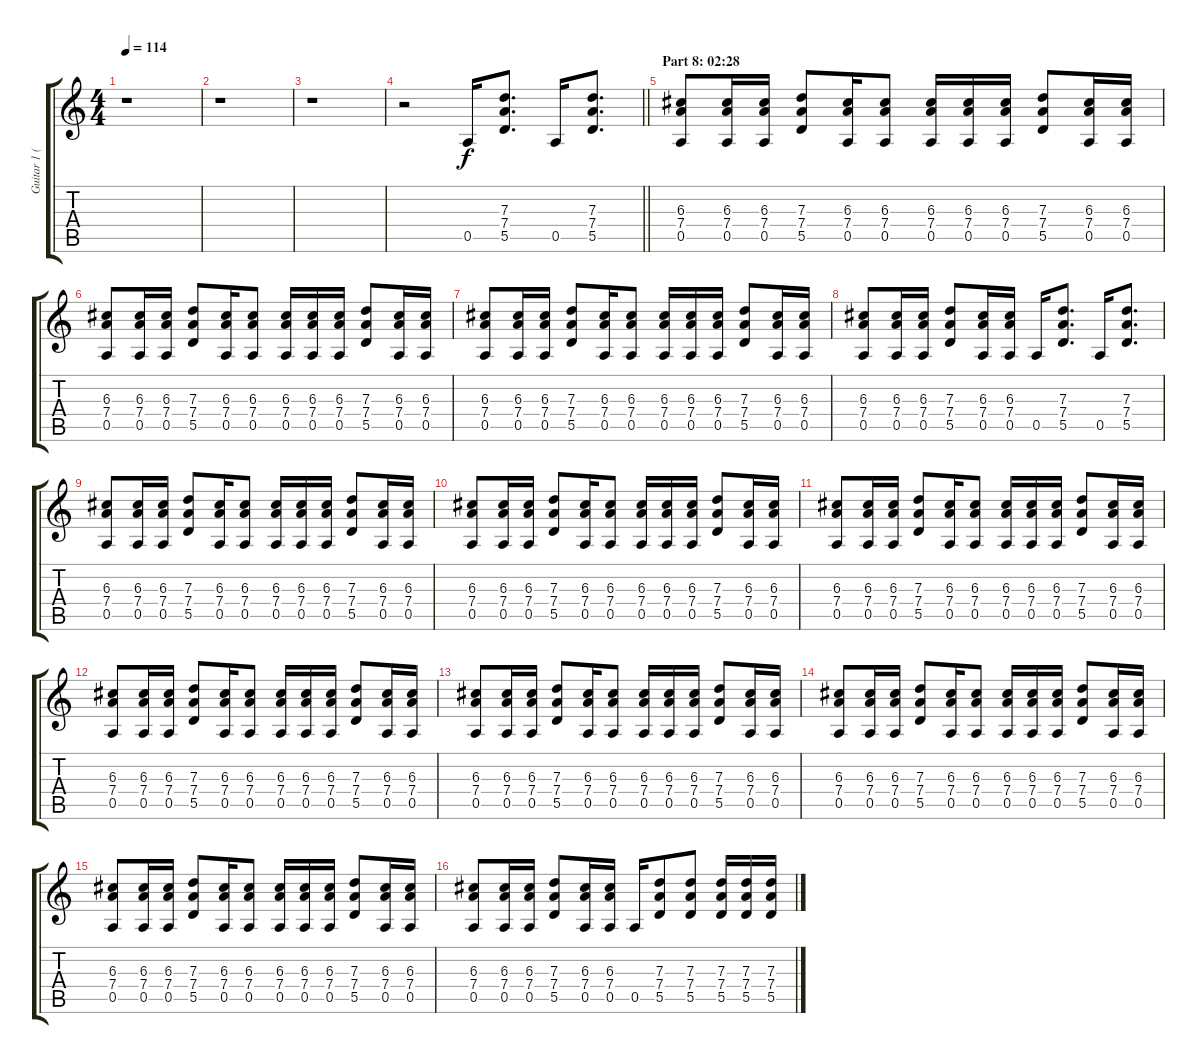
\track ("Guitar 1 (Distortion)" "Guitar 1 (") {instrument distortionguitar}
\staff {score tabs}
\tuning (E4 B3 G3 D3 A2 D2) {hide}
\ts (4 4)
\tempo 114
\clef g2
\ks c
r.1{dy f} |
r.1 |
r.1 |
\barLineRight lightlight
r.2 0.5.16 (7.3 7.4 5.5).8{d} 0.5.16 (7.3 7.4 5.5).8{d} |
\section ("" "Part 8: 02:28")
(6.3 7.4 0.5).8 (6.3 7.4 0.5).16 (6.3 7.4 0.5).16 (7.3 7.4 5.5).8 (6.3 7.4 0.5).16 (6.3 7.4 0.5).8 (6.3 7.4 0.5).16 (6.3 7.4 0.5).16 (6.3 7.4 0.5).16 (7.3 7.4 5.5).8 (6.3 7.4 0.5).16 (6.3 7.4 0.5).16 |
(6.3 7.4 0.5).8 (6.3 7.4 0.5).16 (6.3 7.4 0.5).16 (7.3 7.4 5.5).8 (6.3 7.4 0.5).16 (6.3 7.4 0.5).8 (6.3 7.4 0.5).16 (6.3 7.4 0.5).16 (6.3 7.4 0.5).16 (7.3 7.4 5.5).8 (6.3 7.4 0.5).16 (6.3 7.4 0.5).16 |
(6.3 7.4 0.5).8 (6.3 7.4 0.5).16 (6.3 7.4 0.5).16 (7.3 7.4 5.5).8 (6.3 7.4 0.5).16 (6.3 7.4 0.5).8 (6.3 7.4 0.5).16 (6.3 7.4 0.5).16 (6.3 7.4 0.5).16 (7.3 7.4 5.5).8 (6.3 7.4 0.5).16 (6.3 7.4 0.5).16 |
(6.3 7.4 0.5).8 (6.3 7.4 0.5).16 (6.3 7.4 0.5).16 (7.3 7.4 5.5).8 (6.3 7.4 0.5).16 (6.3 7.4 0.5).16 0.5.16 (7.3 7.4 5.5).8{d} 0.5.16 (7.3 7.4 5.5).8{d} |
(6.3 7.4 0.5).8 (6.3 7.4 0.5).16 (6.3 7.4 0.5).16 (7.3 7.4 5.5).8 (6.3 7.4 0.5).16 (6.3 7.4 0.5).8 (6.3 7.4 0.5).16 (6.3 7.4 0.5).16 (6.3 7.4 0.5).16 (7.3 7.4 5.5).8 (6.3 7.4 0.5).16 (6.3 7.4 0.5).16 |
(6.3 7.4 0.5).8 (6.3 7.4 0.5).16 (6.3 7.4 0.5).16 (7.3 7.4 5.5).8 (6.3 7.4 0.5).16 (6.3 7.4 0.5).8 (6.3 7.4 0.5).16 (6.3 7.4 0.5).16 (6.3 7.4 0.5).16 (7.3 7.4 5.5).8 (6.3 7.4 0.5).16 (6.3 7.4 0.5).16 |
(6.3 7.4 0.5).8 (6.3 7.4 0.5).16 (6.3 7.4 0.5).16 (7.3 7.4 5.5).8 (6.3 7.4 0.5).16 (6.3 7.4 0.5).8 (6.3 7.4 0.5).16 (6.3 7.4 0.5).16 (6.3 7.4 0.5).16 (7.3 7.4 5.5).8 (6.3 7.4 0.5).16 (6.3 7.4 0.5).16 |
(6.3 7.4 0.5).8 (6.3 7.4 0.5).16 (6.3 7.4 0.5).16 (7.3 7.4 5.5).8 (6.3 7.4 0.5).16 (6.3 7.4 0.5).8 (6.3 7.4 0.5).16 (6.3 7.4 0.5).16 (6.3 7.4 0.5).16 (7.3 7.4 5.5).8 (6.3 7.4 0.5).16 (6.3 7.4 0.5).16 |
(6.3 7.4 0.5).8 (6.3 7.4 0.5).16 (6.3 7.4 0.5).16 (7.3 7.4 5.5).8 (6.3 7.4 0.5).16 (6.3 7.4 0.5).8 (6.3 7.4 0.5).16 (6.3 7.4 0.5).16 (6.3 7.4 0.5).16 (7.3 7.4 5.5).8 (6.3 7.4 0.5).16 (6.3 7.4 0.5).16 |
(6.3 7.4 0.5).8 (6.3 7.4 0.5).16 (6.3 7.4 0.5).16 (7.3 7.4 5.5).8 (6.3 7.4 0.5).16 (6.3 7.4 0.5).8 (6.3 7.4 0.5).16 (6.3 7.4 0.5).16 (6.3 7.4 0.5).16 (7.3 7.4 5.5).8 (6.3 7.4 0.5).16 (6.3 7.4 0.5).16 |
(6.3 7.4 0.5).8 (6.3 7.4 0.5).16 (6.3 7.4 0.5).16 (7.3 7.4 5.5).8 (6.3 7.4 0.5).16 (6.3 7.4 0.5).8 (6.3 7.4 0.5).16 (6.3 7.4 0.5).16 (6.3 7.4 0.5).16 (7.3 7.4 5.5).8 (6.3 7.4 0.5).16 (6.3 7.4 0.5).16 |
(6.3 7.4 0.5).8 (6.3 7.4 0.5).16 (6.3 7.4 0.5).16 (7.3 7.4 5.5).8 (6.3 7.4 0.5).16 (6.3 7.4 0.5).16 0.5.16 (7.3 7.4 5.5).8 (7.3 7.4 5.5).8 (7.3 7.4 5.5).16 (7.3 7.4 5.5).16 (7.3 7.4 5.5).16
